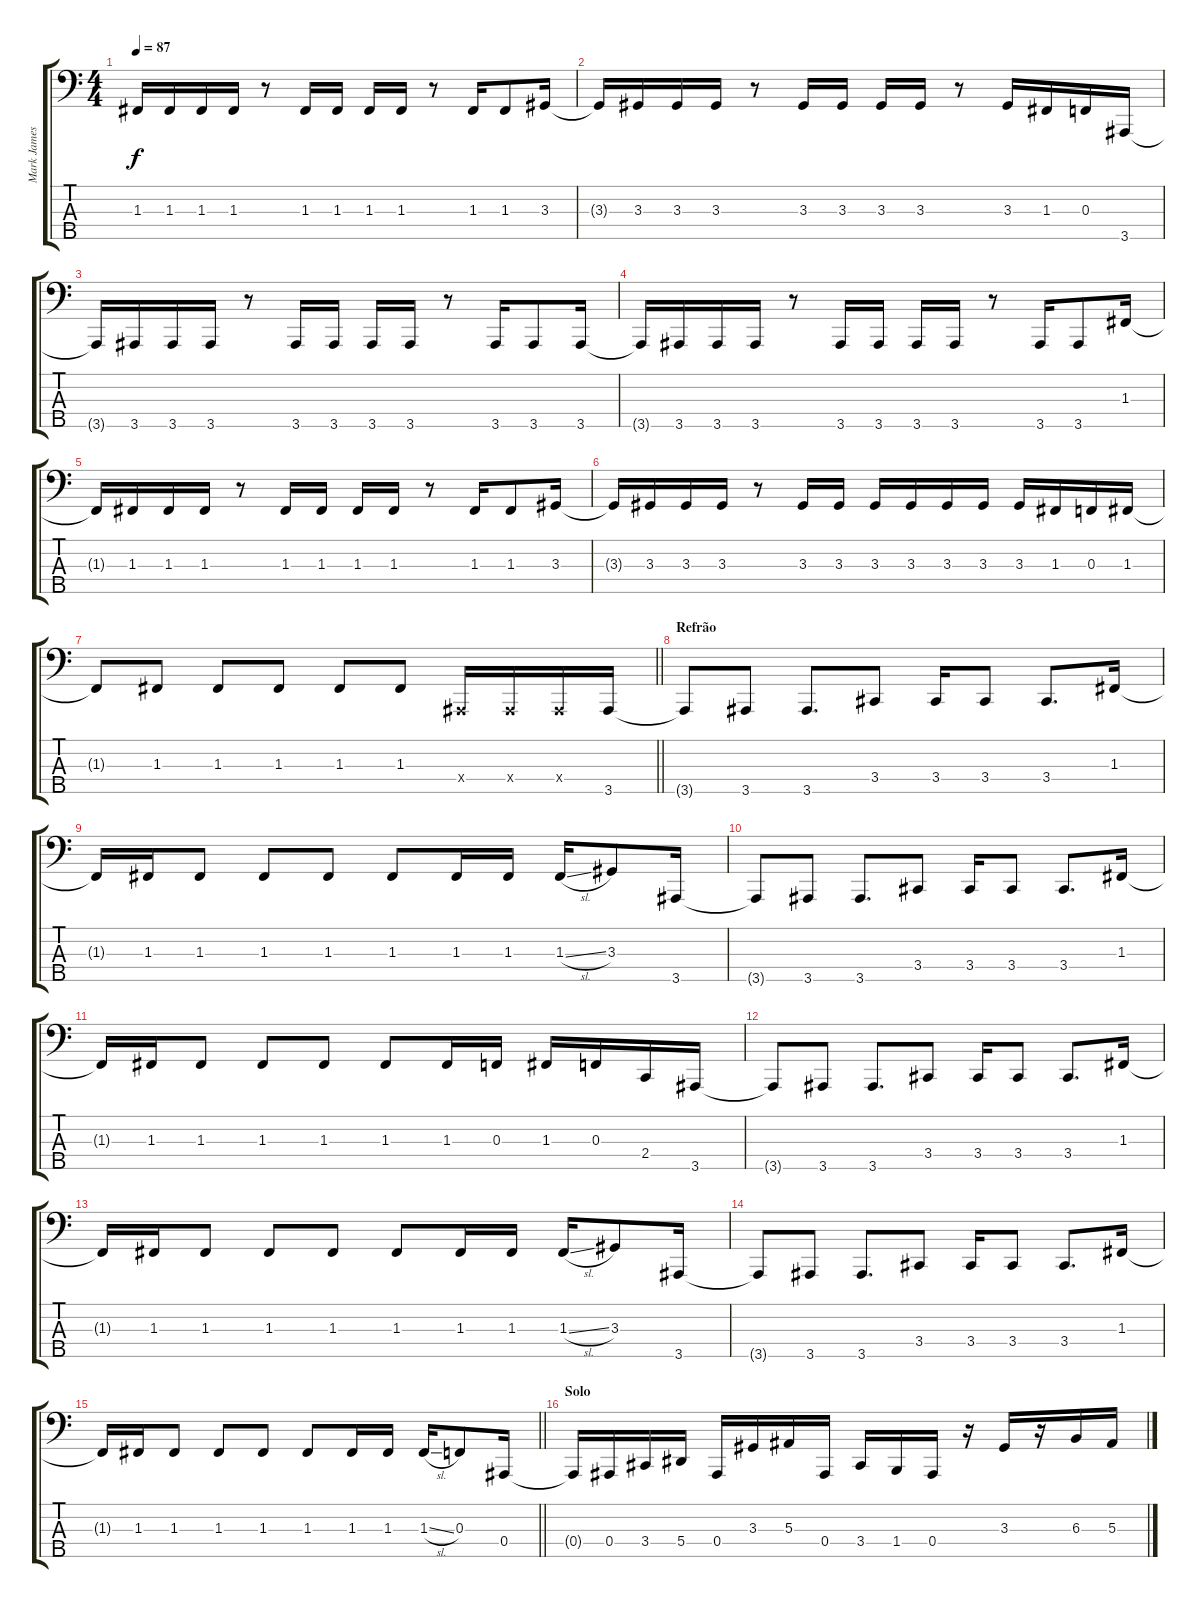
\track ("Mark James" "Mark James") {instrument electricbassfinger}
\staff {score tabs}
\tuning (Eb2 Bb1 F1 Bb0 G0) {hide}
\ts (4 4)
\tempo 87
\clef f4
\ks c
1.3{t}.16{dy f} 1.3.16 1.3.16 1.3.16 r.8 1.3.16 1.3.16 1.3.16 1.3.16 r.8 1.3.16 1.3.8 3.3.16 |
3.3{t}.16 3.3.16 3.3.16 3.3.16 r.8 3.3.16 3.3.16 3.3.16 3.3.16 r.8 3.3.16 1.3.16 0.3.16 3.5.16 |
3.5{t}.16 3.5.16 3.5.16 3.5.16 r.8 3.5.16 3.5.16 3.5.16 3.5.16 r.8 3.5.16 3.5.8 3.5.16 |
3.5{t}.16 3.5.16 3.5.16 3.5.16 r.8 3.5.16 3.5.16 3.5.16 3.5.16 r.8 3.5.16 3.5.8 1.3.16 |
1.3{t}.16 1.3.16 1.3.16 1.3.16 r.8 1.3.16 1.3.16 1.3.16 1.3.16 r.8 1.3.16 1.3.8 3.3.16 |
3.3{t}.16 3.3.16 3.3.16 3.3.16 r.8 3.3.16 3.3.16 3.3.16 3.3.16 3.3.16 3.3.16 3.3.16 1.3.16 0.3.16 1.3.16 |
\barLineRight lightlight
1.3{t}.8 1.3.8 1.3.8 1.3.8 1.3.8 1.3.8 0.4{x}.16 0.4{x}.16 0.4{x}.16 3.5.16 |
\section ("" "Refrão")
3.5{t}.8 3.5.8 3.5.8{d} 3.4.8 3.4.16 3.4.8 3.4.8{d} 1.3.16 |
1.3{t}.16 1.3.16 1.3.8 1.3.8 1.3.8 1.3.8 1.3.16 1.3.16 1.3{sl}.16 3.3.8 3.5.16 |
3.5{t}.8 3.5.8 3.5.8{d} 3.4.8 3.4.16 3.4.8 3.4.8{d} 1.3.16 |
1.3{t}.16 1.3.16 1.3.8 1.3.8 1.3.8 1.3.8 1.3.16 0.3.16 1.3.16 0.3.16 2.4.16 3.5.16 |
3.5{t}.8 3.5.8 3.5.8{d} 3.4.8 3.4.16 3.4.8 3.4.8{d} 1.3.16 |
1.3{t}.16 1.3.16 1.3.8 1.3.8 1.3.8 1.3.8 1.3.16 1.3.16 1.3{sl}.16 3.3.8 3.5.16 |
3.5{t}.8 3.5.8 3.5.8{d} 3.4.8 3.4.16 3.4.8 3.4.8{d} 1.3.16 |
\barLineRight lightlight
1.3{t}.16 1.3.16 1.3.8 1.3.8 1.3.8 1.3.8 1.3.16 1.3.16 1.3{sl}.16 0.3.8 0.4.16 |
\section ("" "Solo")
0.4{t}.16 0.4.16 3.4.16 5.4.16 0.4.16 3.3.16 5.3.16 0.4.16 3.4.16 1.4.16 0.4.16 r.16 3.3.16 r.16 6.3.16 5.3.16
